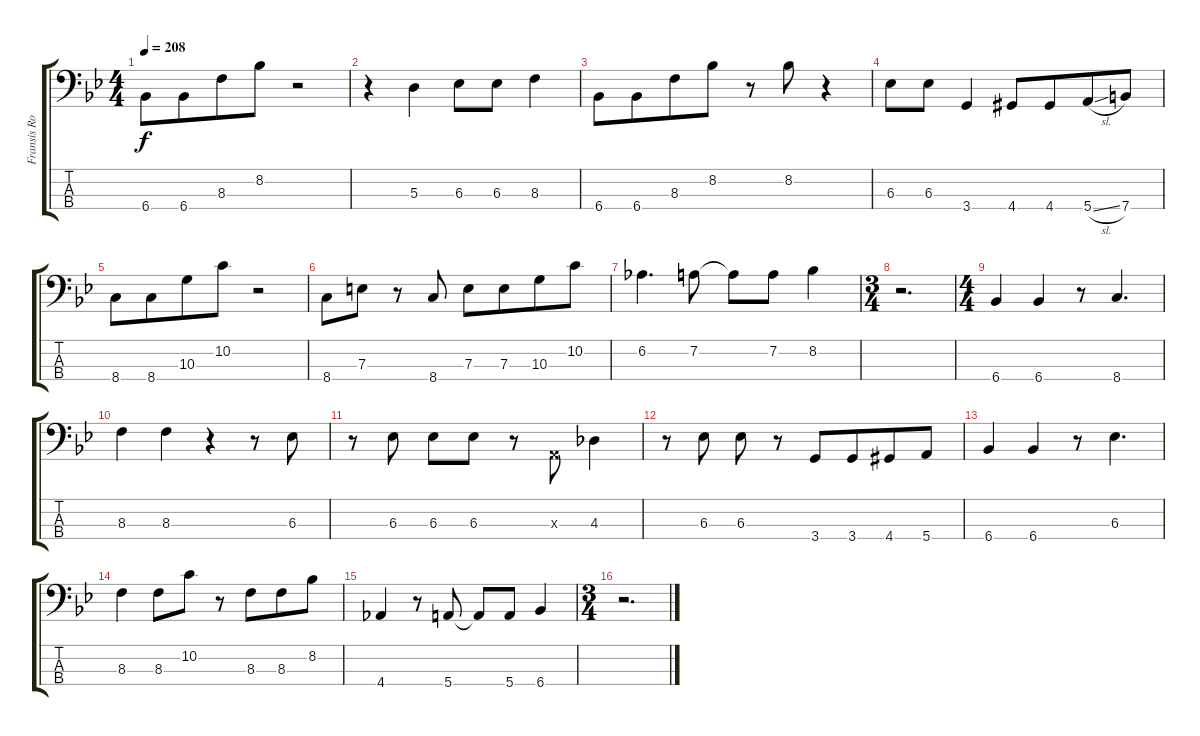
\track ("Fransis Rocco Prestia" "Fransis Ro") {instrument electricbassfinger}
\staff {score tabs}
\tuning (G2 D2 A1 E1) {hide}
\ts (4 4)
\tempo 208
\clef f4
\ks bb
6.4.8{dy f} 6.4.8{beam merge} 8.3.8 8.2.8 r.2 |
r.4 5.3.4 6.3.8 6.3.8 8.3.4 |
6.4.8 6.4.8{beam merge} 8.3.8 8.2.8 r.8 8.2.8 r.4 |
6.3.8 6.3.8 3.4.4 4.4{acc #}.8 4.4{acc #}.8{beam merge} 5.4{sl}.8 7.4.8 |
8.4.8 8.4.8{beam merge} 10.3.8 10.2.8 r.2 |
8.4.8 7.3.8 r.8 8.4.8 7.3.8 7.3.8{beam merge} 10.3.8 10.2.8 |
6.2.4{d} 7.2.8 7.2{t}.8 7.2.8 8.2.4 |
\ts (3 4)
r.2{d} |
\ts (4 4)
6.4.4 6.4.4 r.8 8.4.4{d} |
8.3.4 8.3.4 r.4 r.8 6.3.8 |
r.8 6.3.8 6.3.8{beam merge} 6.3.8 r.8 0.3{x}.8{beam Down} 4.3.4 |
r.8 6.3.8 6.3.8 r.8 3.4.8 3.4.8{beam merge} 4.4{acc #}.8 5.4.8 |
6.4.4 6.4.4 r.8 6.3.4{d} |
8.3.4 8.3.8 10.2.8 r.8 8.3.8{beam merge} 8.3.8 8.2.8 |
4.4.4 r.8 5.4.8 5.4{t}.8 5.4.8 6.4.4 |
\ts (3 4)
r.2{d}
